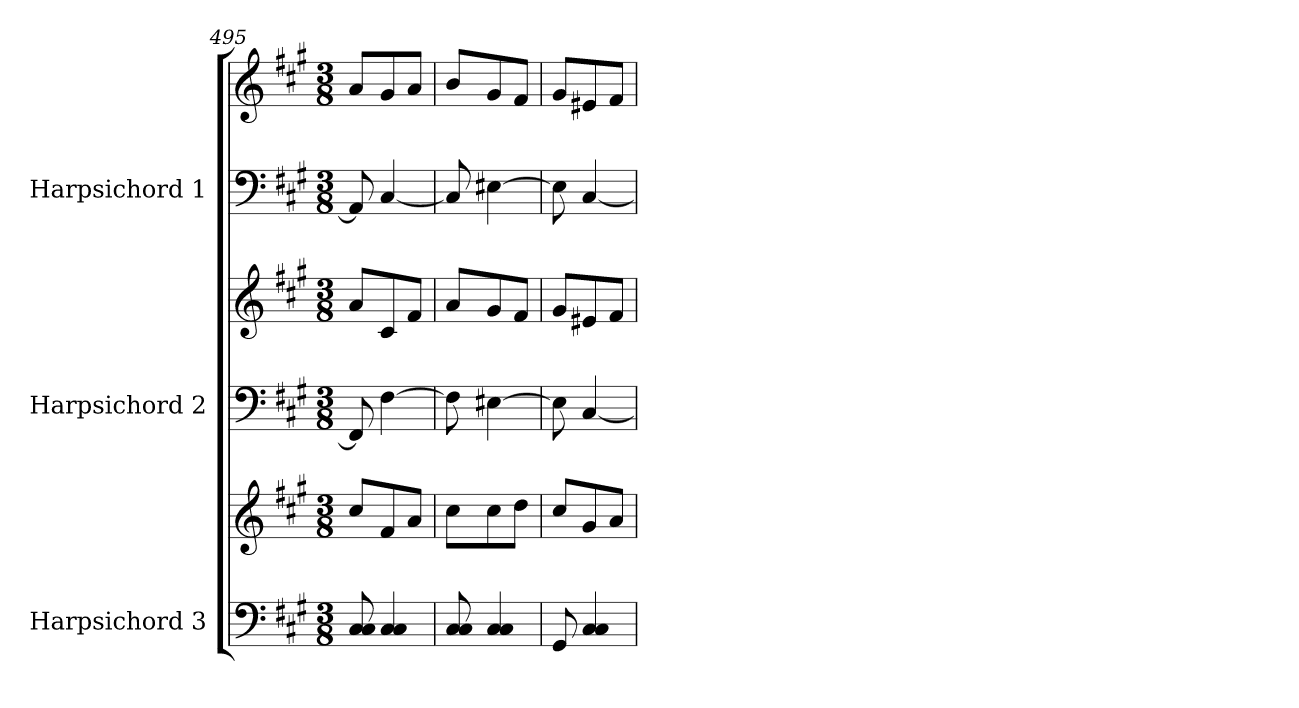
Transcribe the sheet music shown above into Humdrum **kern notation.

**kern	**kern	**kern	**kern	**kern	**kern
*part3	*part3	*part2	*part2	*part1	*part1
*staff6	*staff5	*staff4	*staff3	*staff2	*staff1
*I"Harpsichord 3	*	*I"Harpsichord 2	*	*I"Harpsichord 1	*
*I'Hp	*	*I'Hp	*	*I'Hp	*
*clefF4	*clefG2	*clefF4	*clefG2	*clefF4	*clefG2
*k[f#c#g#]	*k[f#c#g#]	*k[f#c#g#]	*k[f#c#g#]	*k[f#c#g#]	*k[f#c#g#]
*M3/8	*M3/8	*M3/8	*M3/8	*M3/8	*M3/8
=495	=495	=495	=495	=495	=495
8C#/ 8C#/	8cc#/L	8FF#/]	8a/L	8AA/]	8a/L
4C#/ 4C#/	8f#/	[4F#\	8c#/	[4C#/	8g#/
.	8a/J	.	8f#/J	.	8a/J
=496	=496	=496	=496	=496	=496
8C#/ 8C#/	8cc#\L	8F#\]	8a/L	8C#/]	8b/L
4C#/ 4C#/	8cc#\	[4E#X\	8g#/	[4E#X\	8g#/
.	8dd\J	.	8f#/J	.	8f#/J
=497	=497	=497	=497	=497	=497
8GG#/	8cc#/L	8E#\]	8g#/L	8E#\]	8g#/L
4C#/ 4C#/	8g#/	[4C#/	8e#X/	[4C#/	8e#X/
.	8a/J	.	8f#/J	.	8f#/J
=	=	=	=	=	=
*-	*-	*-	*-	*-	*-
